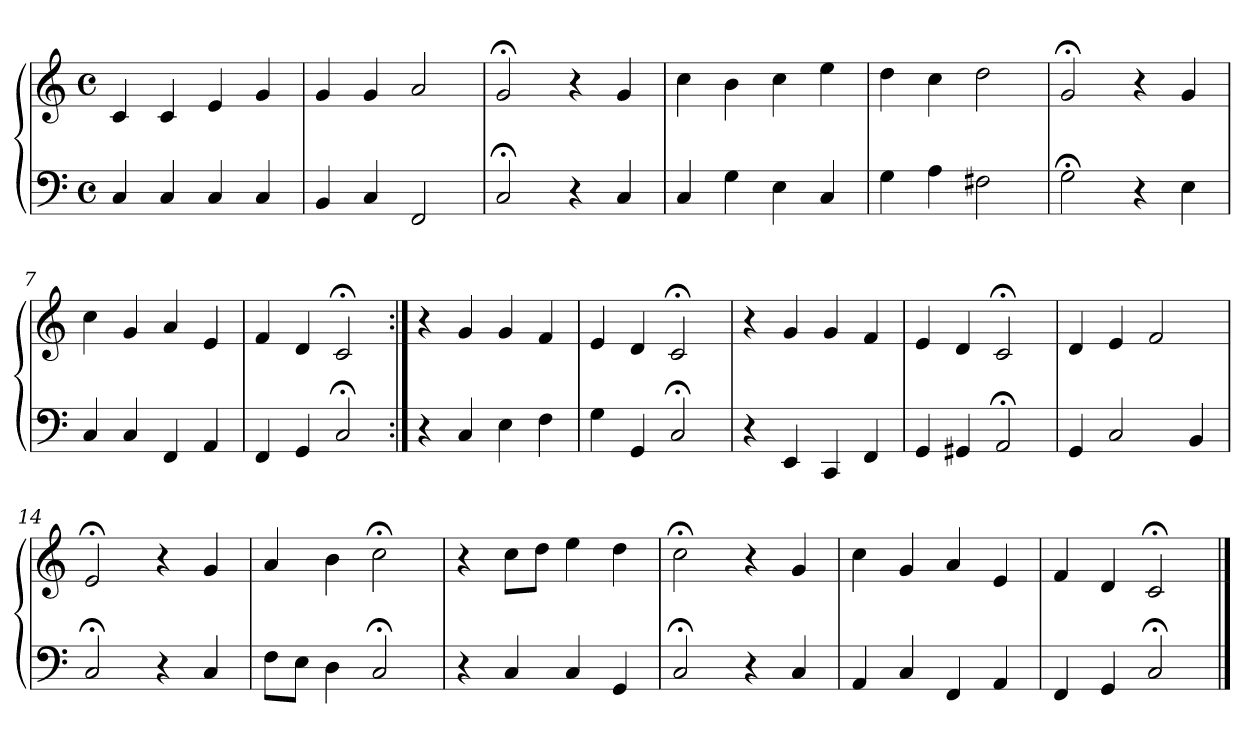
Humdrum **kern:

**kern	**kern
*part1	*part1
*staff2	*staff1
*clefF4	*clefG2
*M4/4	*M4/4
*met(c)	*met(c)
=1	=1
4C	4c
4C	4c
4C	4e
4C	4g
=2	=2
4BB	4g
4C	4g
2FF	2a
=3	=3
2C;<	2g;<
4r	4r
4C	4g
=4	=4
4C	4cc
4G	4b
4E	4cc
4C	4ee
=5	=5
4G	4dd
4A	4cc
2F#X	2dd
=6	=6
2G;<	2g;<
4r	4r
4E	4g
=7	=7
4C	4cc
4C	4g
4FF	4a
4AA	4e
=8	=8
4FF	4f
4GG	4d
2C;<	2c;<
!!LO:LB:g=z
=9:|!	=9:|!
4r	4r
4C	4g
4E	4g
4F	4f
=10	=10
4G	4e
4GG	4d
2C;<	2c;<
=11	=11
4r	4r
4EE	4g
4CC	4g
4FF	4f
=12	=12
4GG	4e
4GG#X	4d
2AA;<	2c;<
=13	=13
4GG	4d
2C	4e
.	2f
4BB	.
=14	=14
2C;<	2e;<
4r	4r
4C	4g
=15	=15
8FL	4a
8EJ	.
4D	4b
2C;<	2cc;<
=16	=16
4r	4r
4C	8ccL
.	8ddJ
4C	4ee
4GG	4dd
!!LO:LB:g=z
=17	=17
2C;<	2cc;<
4r	4r
4C	4g
=18	=18
4AA	4cc
4C	4g
4FF	4a
4AA	4e
=19	=19
4FF	4f
4GG	4d
2C;<	2c;<
==	==
*-	*-
